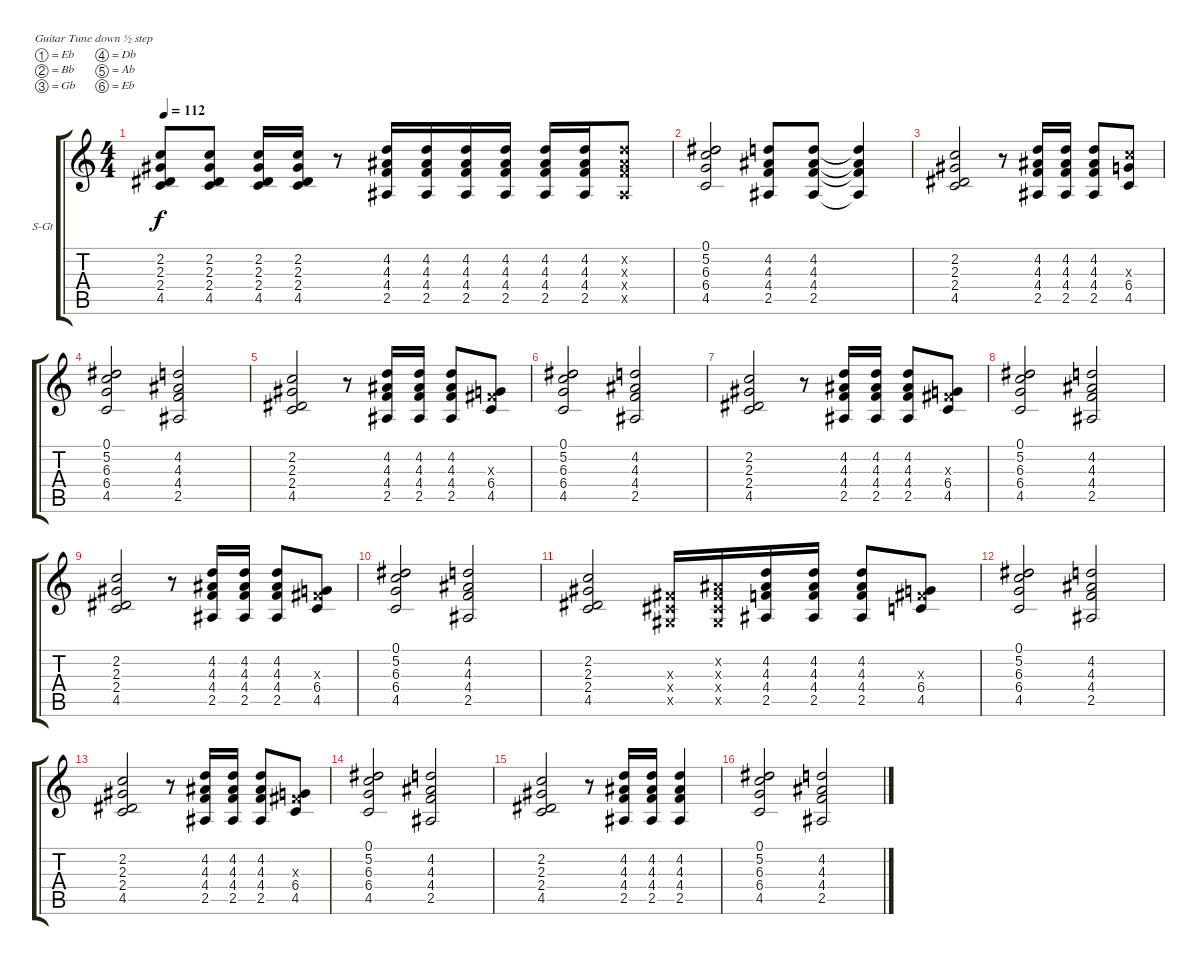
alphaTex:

\bracketExtendMode groupsimilarinstruments
\firstSystemTrackNameOrientation horizontal
\otherSystemsTrackNameOrientation horizontal
\track ("Guitar II" "S-Gt") {instrument acousticguitarsteel}
\staff {score tabs}
\tuning (Eb4 Bb3 Gb3 Db3 Ab2 Eb2)
\ts (4 4)
\tempo 112
\clef g2
\ks c
(2.2 2.3 2.4 4.5).8{dy f} (2.2 2.3 2.4 4.5).8 (2.2 2.3 2.4 4.5).16 (2.2 2.3 2.4 4.5).16 r.8 (4.2 4.3 4.4 2.5).16 (4.2 4.3 4.4 2.5).16 (4.2 4.3 4.4 2.5).16 (4.2 4.3 4.4 2.5).16 (4.2 4.3 4.4 2.5).16 (4.2 4.3 4.4 2.5).16 (4.2{x} 4.3{x} 4.4{x} 2.5{x}).8 |
(0.1 5.2 6.3 6.4 4.5).2 (4.2 4.3 4.4 2.5).8 (4.2 4.3 4.4 2.5).8 (4.2{t} 4.3{t} 4.4{t} 2.5{t}).4 |
(2.2 2.3 2.4 4.5).2 r.8 (4.2 4.3 4.4 2.5).16 (4.2 4.3 4.4 2.5).16 (4.2 4.3 4.4 2.5).8 (6.3{x} 6.4 4.5).8 |
(0.1 5.2 6.3 6.4 4.5).2 (4.2 4.3 4.4 2.5).2 |
(2.2 2.3 2.4 4.5).2 r.8 (4.2 4.3 4.4 2.5).16 (4.2 4.3 4.4 2.5).16 (4.2 4.3 4.4 2.5).8 (0.3{x} 6.4 4.5).8 |
(0.1 5.2 6.3 6.4 4.5).2 (4.2 4.3 4.4 2.5).2 |
(2.2 2.3 2.4 4.5).2 r.8 (4.2 4.3 4.4 2.5).16 (4.2 4.3 4.4 2.5).16 (4.2 4.3 4.4 2.5).8 (0.3{x} 6.4 4.5).8 |
(0.1 5.2 6.3 6.4 4.5).2 (4.2 4.3 4.4 2.5).2 |
(2.2 2.3 2.4 4.5).2 r.8 (4.2 4.3 4.4 2.5).16 (4.2 4.3 4.4 2.5).16 (4.2 4.3 4.4 2.5).8 (0.3{x} 6.4 4.5).8 |
(0.1 5.2 6.3 6.4 4.5).2 (4.2 4.3 4.4 2.5).2 |
(2.2 2.3 2.4 4.5).2 (0.3{x} 0.4{x} 0.5{x}).16 (0.2{x} 0.3{x} 0.4{x} 0.5{x}).16 (4.2 4.3 4.4 2.5).16 (4.2 4.3 4.4 2.5).16 (4.2 4.3 4.4 2.5).8 (0.3{x} 6.4 4.5).8 |
(0.1 5.2 6.3 6.4 4.5).2 (4.2 4.3 4.4 2.5).2 |
(2.2 2.3 2.4 4.5).2 r.8 (4.2 4.3 4.4 2.5).16 (4.2 4.3 4.4 2.5).16 (4.2 4.3 4.4 2.5).8 (0.3{x} 6.4 4.5).8 |
(0.1 5.2 6.3 6.4 4.5).2 (4.2 4.3 4.4 2.5).2 |
(2.2 2.3 2.4 4.5).2 r.8 (4.2 4.3 4.4 2.5).16 (4.2 4.3 4.4 2.5).16 (4.2 4.3 4.4 2.5).4 |
(0.1 5.2 6.3 6.4 4.5).2 (4.2 4.3 4.4 2.5).2
